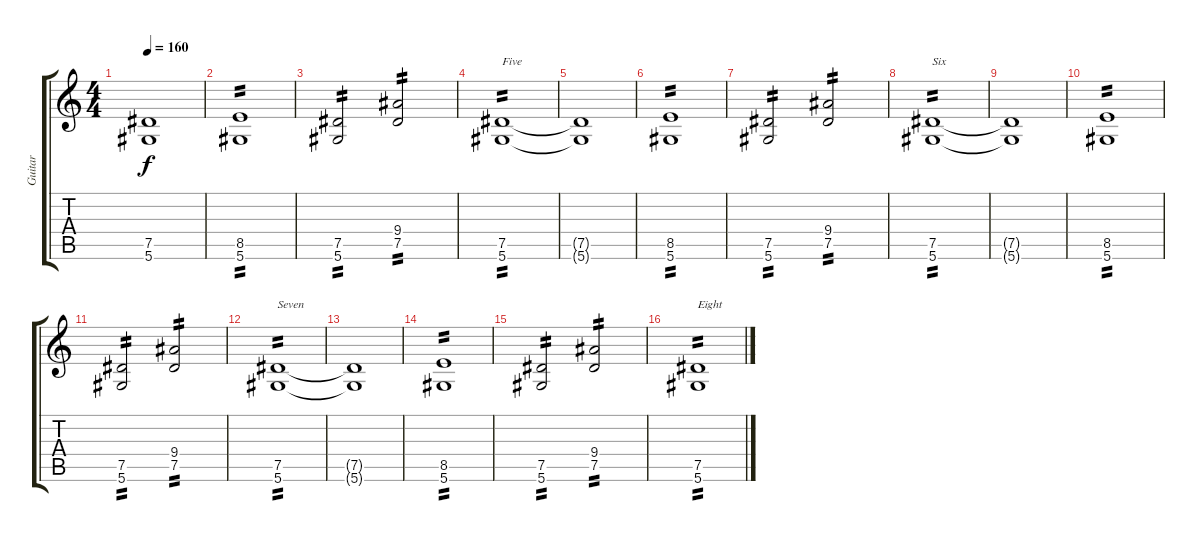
\track ("Guitar" "Guitar") {instrument distortionguitar}
\staff {score tabs}
\tuning (Eb4 Bb3 Gb3 Db3 Ab2 Eb2) {hide}
\ts (4 4)
\tempo 160
\clef g2
\ks c
(7.5{t} 5.6{t}).1{dy f} |
(8.5 5.6).1{tp 2} |
(7.5 5.6).2{tp 2} (9.4 7.5).2{tp 2} |
(7.5 5.6).1{txt "Five" tp 2} |
(7.5{t} 5.6{t}).1 |
(8.5 5.6).1{tp 2} |
(7.5 5.6).2{tp 2} (9.4 7.5).2{tp 2} |
(7.5 5.6).1{txt "Six" tp 2} |
(7.5{t} 5.6{t}).1 |
(8.5 5.6).1{tp 2} |
(7.5 5.6).2{tp 2} (9.4 7.5).2{tp 2} |
(7.5 5.6).1{txt "Seven" tp 2} |
(7.5{t} 5.6{t}).1 |
(8.5 5.6).1{tp 2} |
(7.5 5.6).2{tp 2} (9.4 7.5).2{tp 2} |
(7.5 5.6).1{txt "Eight" tp 2}
